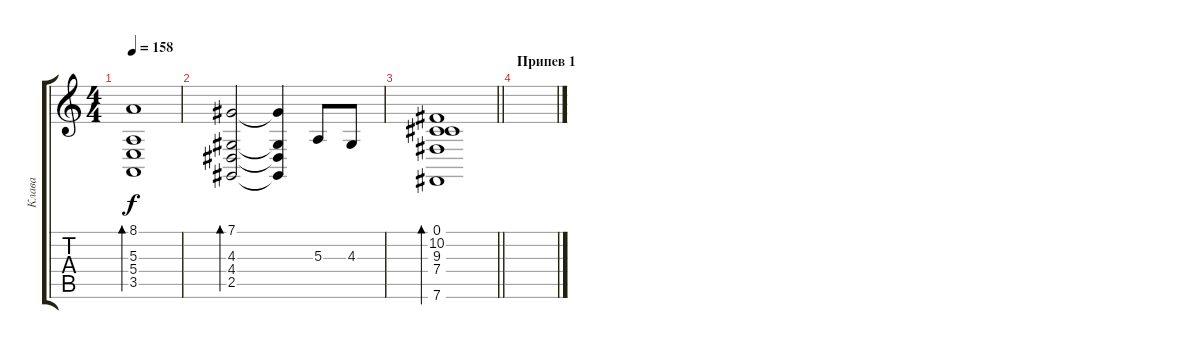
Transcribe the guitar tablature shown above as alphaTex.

\track ("Клава" "Клава") {instrument electricgrandpiano}
\staff {score tabs}
\tuning (Db4 Ab3 E3 B2 Gb2 B1) {hide}
\ts (4 4)
\tempo 158
\clef g2
\ks c
(8.1 5.3 5.4 3.5).1{bd 120 dy f} |
(7.1 4.3 4.4 2.5).2{bd 120} (7.1{t} 4.3{t} 4.4{t} 2.5{t}).4 5.3.8 4.3.8 |
\barLineRight lightlight
(0.1 10.2 9.3 7.4 7.6).1{bd 120} |
\section ("" "Припев 1")
